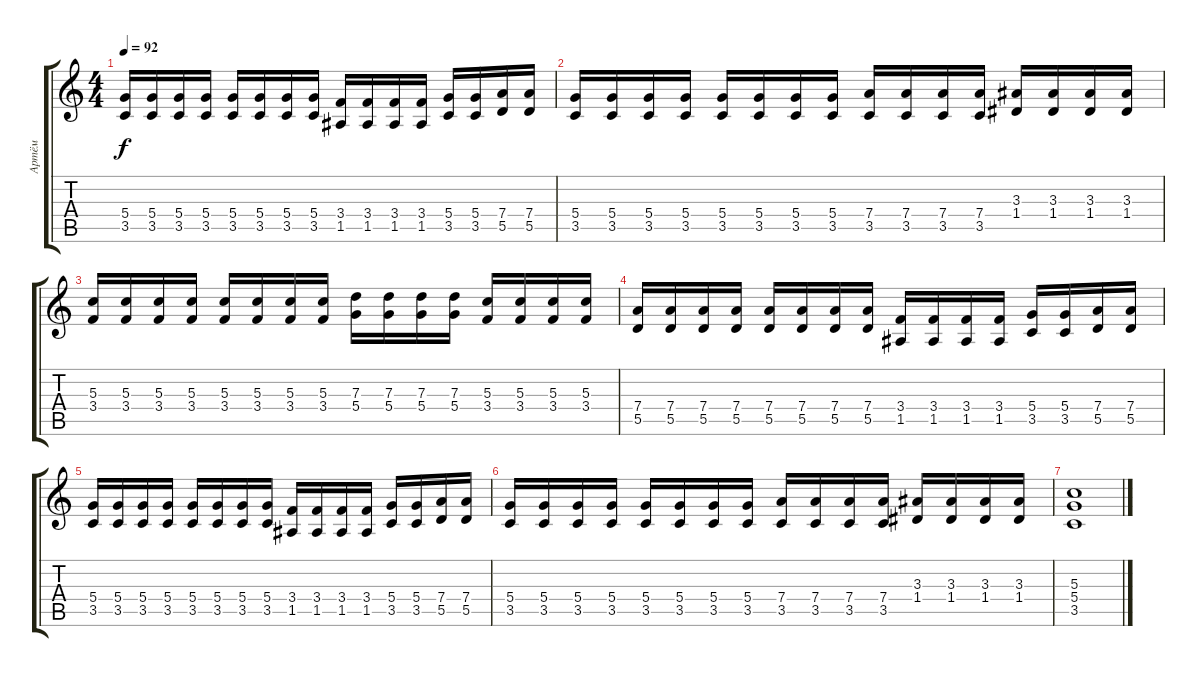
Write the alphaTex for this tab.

\track ("Артём" "Артём") {instrument distortionguitar}
\staff {score tabs}
\tuning (E4 B3 G3 D3 A2 E2) {hide}
\ts (4 4)
\tempo 92
\clef g2
\ks c
(5.4 3.5).16{dy f} (5.4 3.5).16 (5.4 3.5).16 (5.4 3.5).16 (5.4 3.5).16 (5.4 3.5).16 (5.4 3.5).16 (5.4 3.5).16 (3.4 1.5).16 (3.4 1.5).16 (3.4 1.5).16 (3.4 1.5).16 (5.4 3.5).16 (5.4 3.5).16 (7.4 5.5).16 (7.4 5.5).16 |
(5.4 3.5).16 (5.4 3.5).16 (5.4 3.5).16 (5.4 3.5).16 (5.4 3.5).16 (5.4 3.5).16 (5.4 3.5).16 (5.4 3.5).16 (7.4 3.5).16 (7.4 3.5).16 (7.4 3.5).16 (7.4 3.5).16 (3.3 1.4).16 (3.3 1.4).16 (3.3 1.4).16 (3.3 1.4).16 |
(5.3 3.4).16 (5.3 3.4).16 (5.3 3.4).16 (5.3 3.4).16 (5.3 3.4).16 (5.3 3.4).16 (5.3 3.4).16 (5.3 3.4).16 (7.3 5.4).16 (7.3 5.4).16 (7.3 5.4).16 (7.3 5.4).16 (5.3 3.4).16 (5.3 3.4).16 (5.3 3.4).16 (5.3 3.4).16 |
(7.4 5.5).16 (7.4 5.5).16 (7.4 5.5).16 (7.4 5.5).16 (7.4 5.5).16 (7.4 5.5).16 (7.4 5.5).16 (7.4 5.5).16 (3.4 1.5).16 (3.4 1.5).16 (3.4 1.5).16 (3.4 1.5).16 (5.4 3.5).16 (5.4 3.5).16 (7.4 5.5).16 (7.4 5.5).16 |
(5.4 3.5).16 (5.4 3.5).16 (5.4 3.5).16 (5.4 3.5).16 (5.4 3.5).16 (5.4 3.5).16 (5.4 3.5).16 (5.4 3.5).16 (3.4 1.5).16 (3.4 1.5).16 (3.4 1.5).16 (3.4 1.5).16 (5.4 3.5).16 (5.4 3.5).16 (7.4 5.5).16 (7.4 5.5).16 |
(5.4 3.5).16 (5.4 3.5).16 (5.4 3.5).16 (5.4 3.5).16 (5.4 3.5).16 (5.4 3.5).16 (5.4 3.5).16 (5.4 3.5).16 (7.4 3.5).16 (7.4 3.5).16 (7.4 3.5).16 (7.4 3.5).16 (3.3 1.4).16 (3.3 1.4).16 (3.3 1.4).16 (3.3 1.4).16 |
(5.3 5.4 3.5).1
